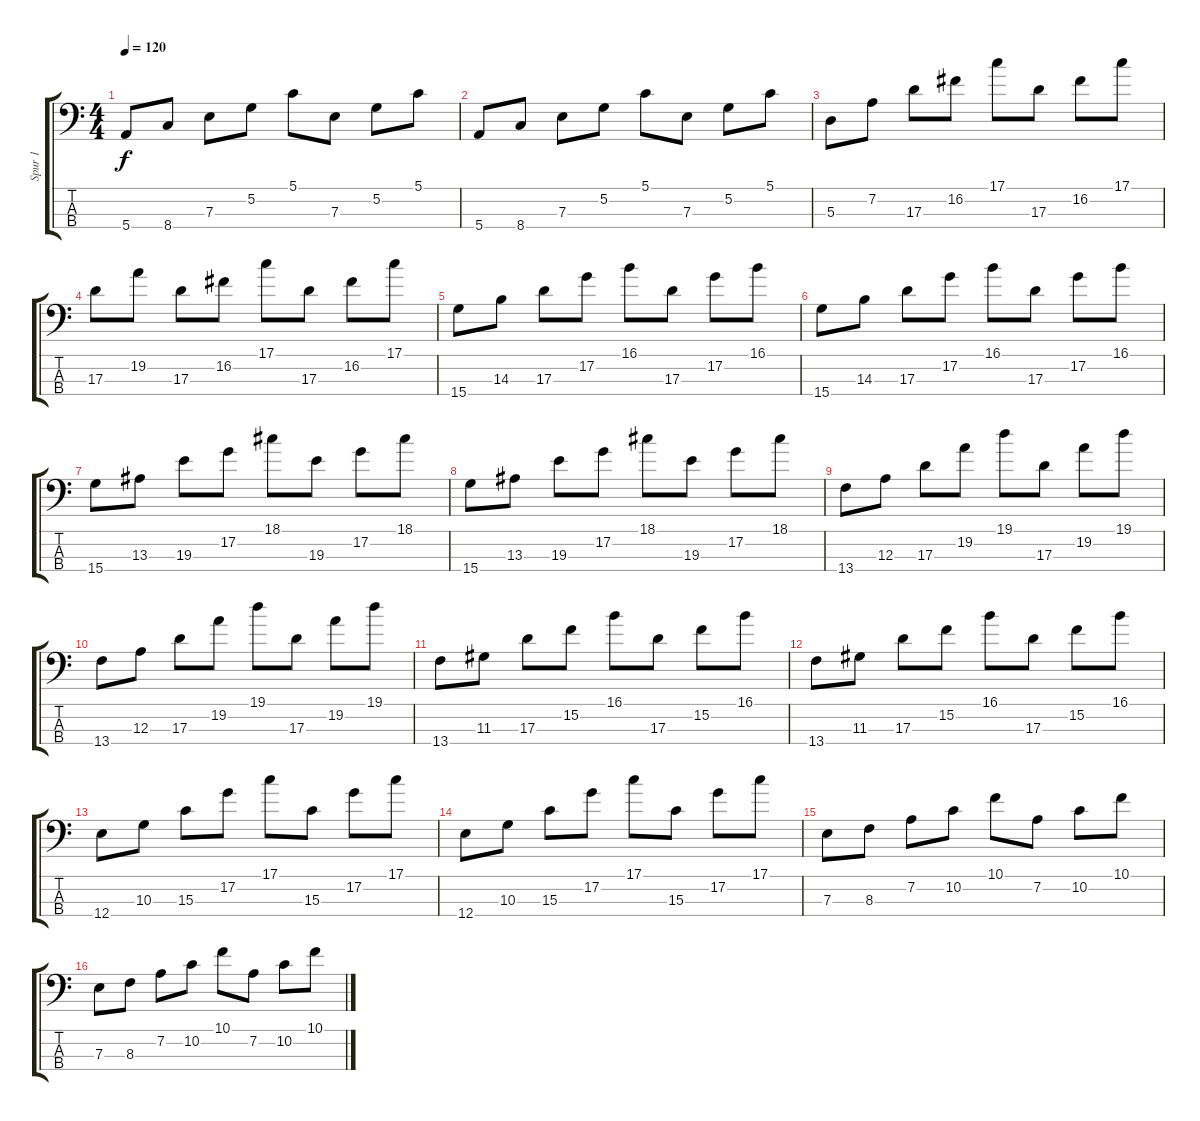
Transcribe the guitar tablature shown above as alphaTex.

\track ("Spur 1" "Spur 1") {instrument electricbassfinger}
\staff {score tabs}
\tuning (G2 D2 A1 E1) {hide}
\ts (4 4)
\tempo 120
\clef f4
\ks c
5.4.8{dy f} 8.4.8 7.3.8 5.2.8 5.1.8 7.3.8 5.2.8 5.1.8 |
5.4.8 8.4.8 7.3.8 5.2.8 5.1.8 7.3.8 5.2.8 5.1.8 |
5.3.8 7.2.8 17.3.8 16.2.8 17.1.8 17.3.8 16.2.8 17.1.8 |
17.3.8 19.2.8 17.3.8 16.2.8 17.1.8 17.3.8 16.2.8 17.1.8 |
15.4.8 14.3.8 17.3.8 17.2.8 16.1.8 17.3.8 17.2.8 16.1.8 |
15.4.8 14.3.8 17.3.8 17.2.8 16.1.8 17.3.8 17.2.8 16.1.8 |
15.4.8 13.3.8 19.3.8 17.2.8 18.1.8 19.3.8 17.2.8 18.1.8 |
15.4.8 13.3.8 19.3.8 17.2.8 18.1.8 19.3.8 17.2.8 18.1.8 |
13.4.8 12.3.8 17.3.8 19.2.8 19.1.8 17.3.8 19.2.8 19.1.8 |
13.4.8 12.3.8 17.3.8 19.2.8 19.1.8 17.3.8 19.2.8 19.1.8 |
13.4.8 11.3.8 17.3.8 15.2.8 16.1.8 17.3.8 15.2.8 16.1.8 |
13.4.8 11.3.8 17.3.8 15.2.8 16.1.8 17.3.8 15.2.8 16.1.8 |
12.4.8 10.3.8 15.3.8 17.2.8 17.1.8 15.3.8 17.2.8 17.1.8 |
12.4.8 10.3.8 15.3.8 17.2.8 17.1.8 15.3.8 17.2.8 17.1.8 |
7.3.8 8.3.8 7.2.8 10.2.8 10.1.8 7.2.8 10.2.8 10.1.8 |
7.3.8 8.3.8 7.2.8 10.2.8 10.1.8 7.2.8 10.2.8 10.1.8
